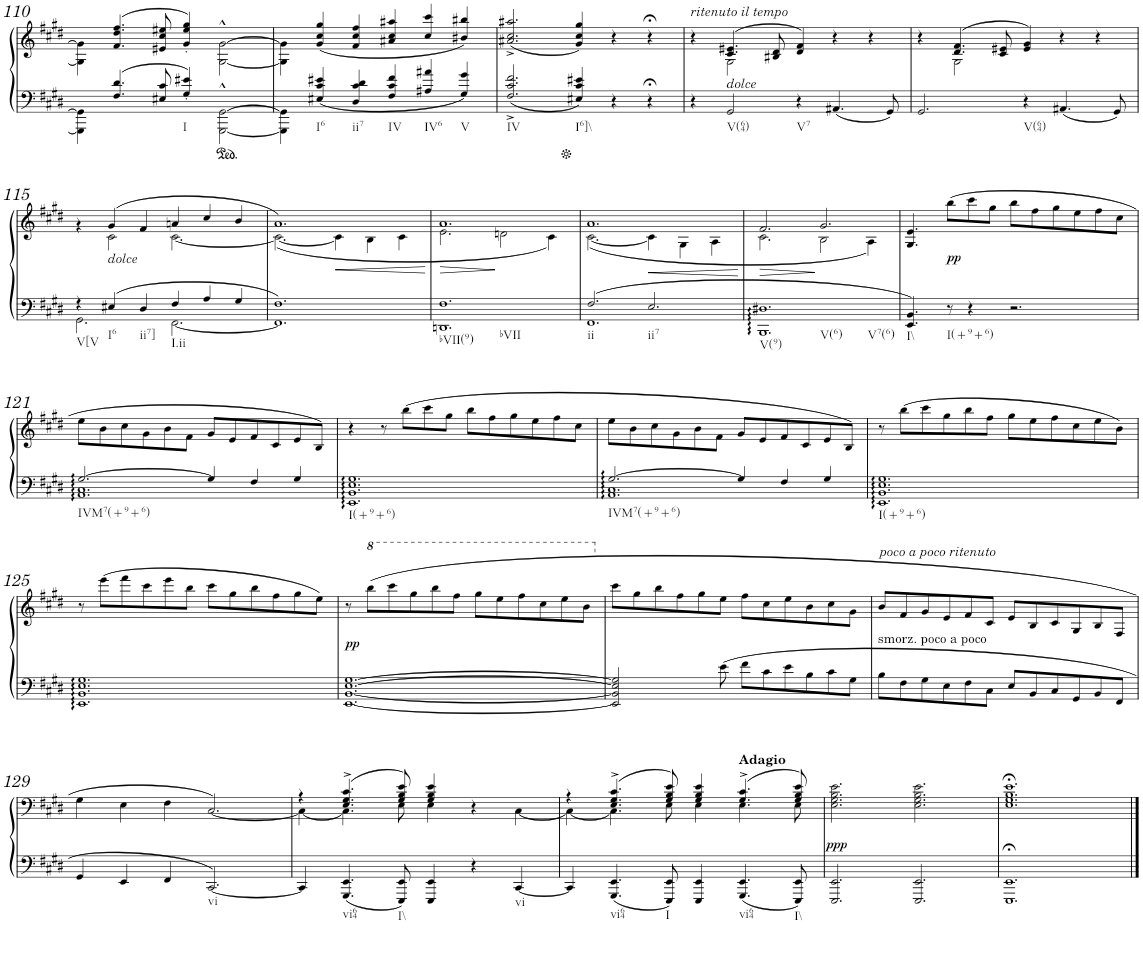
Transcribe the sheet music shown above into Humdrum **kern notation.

**kern	**kern	**dynam
*part1	*part1	*part1
*staff2	*staff1	*staff1/2
*I"Piano	*	*
*I'Pno.	*	*
!!LO:PB:g=z
*clefG2	*clefG2	*
*k[f#c#g#d#]	*k[f#c#g#d#]	*
*M6/4	*M6/4	*
=110	=110	=110
4GGG#\] 4GG#\]	4G#\] 4g#\]	.
4.F#/ 4.d#/	(>4.f#/ 4.dd#/ 4.ff#/	.
8E#X/ 8c#/	8e#X/ 8cc#/ 8ee#X/	.
!LO:TX:b:t=I	!	!
4G#/' 4e#X/'	4g#/' 4ee#/' 4gg#/')	.
[2GGG#\^^ [2GG#\^^	[2G#\^^ [2g#\^^	.
=111	=111	=111
4GGG#\] 4GG#\]	4G#\] 4g#\]	.
!LO:TX:b:t=I6	!	!
4E#X/ 4c#/ 4e#X/	(4g#/ 4cc#/ 4gg#/	.
!LO:TX:b:t=ii7	!	!
4D#/ 4c#/ 4d#/	4f#/ 4cc#/ 4ff#/	.
!LO:TX:b:t=IV	!	!
4F#/ 4c#/ 4f#/	4a#X/ 4cc#/ 4aa#X/	.
!LO:TX:b:t=IV6	!	!
4A#X/ 4a#X/	4cc#/ 4ccc#/	.
!LO:TX:b:t=V	!	!
4G#/ 4g#/	4b#X/ 4bb#X/)	.
=112	=112	=112
!LO:TX:b:t=IV	!	!
2.F#/^ 2.c#/^ 2.f#/^	(2.a#X/^ 2.cc#/^ 2.aa#X/^	.
!LO:TX:b:t=I6]\\	!	!
4E#X/ 4c#/ 4e#X/	4g#/ 4cc#/ 4gg#/)	.
4r	4r	.
4r;<	4r;<	.
=113	=113	=113
*	*^	*
!	!LO:TX:a:i:t=ritenuto il tempo	!	!
4r	4r	4ryy	.
!	!LO:TX:b:i:t=dolce	!	!
!LO:TX:b:t=V(64)	!	!	!
2GG#/	(4.c#/ 4.e#X/	2G#\	.
.	8B#X/ 8d#/	.	.
!LO:TX:b:t=V7	!	!	!
4r	4d#/ 4f#/)	2.ryy	.
4.AA#X/	4r	.	.
.	4r	.	.
8GG#/	.	.	.
=114	=114	=114	=114
2.GG#/	4r	4ryy	.
.	(4.d#/ 4.f#/	2G#\	.
.	8c#/ 8e#X/	.	.
!LO:TX:b:t=V(64)	!	!	!
4r	4e#/ 4g#/)	2.ryy	.
4.AA#X/	4r	.	.
.	4r	.	.
8GG#/	.	.	.
!!LO:LB:g=z	!!
=115	=115	=115	=115
*^	*	*	*
!LO:TX:b:t=V[V	!	!	!	!
4r	2.GG#\	4ryy	4r	.
!	!	!LO:TX:b:i:t=dolce	!	!
!LO:TX:b:t=I6	!	!	!	!
4E#X/	.	(4g#/	2c#\	.
!LO:TX:b:t=ii7]	!	!	!	!
4D#/	.	4f#/	.	.
!LO:TX:b:t=I.ii	!	!	!	!
4F#/	[2.FF#\	4an/	[2.c#\	.
4A/	.	4cc#/	.	.
4G#/	.	4b/	.	.
=116	=116	=116	=116	=116
1.F#	1.FF#]	1.a)	(2.c#\_	.
!	!	!	!	!LO:HP:b
.	.	.	4c#\]	<
.	.	.	4B\	.
.	.	.	4c#\	.
*v	*v	*	*	*
=117	=117	=117	=117
!LO:TX:b:t=bVII(9)	!	!	!
!LO:TX:b:t=bVII	!	!	!
!	!	!	!LO:HP:b
1.DDn 1.F#	1.a	2.e\	>
.	.	2dn\	[
.	.	4c#\)	.
=118	=118	=118	=118
*^	*	*	*
!LO:TX:b:t=ii	!	!	!	!
2.F#/	1.FF#	1.a	([2.c#\	.
!LO:TX:b:t=ii7	!	!	!	!
!	!	!	!	!LO:HP:b
2.E/	.	.	4c#\]	<
.	.	.	4G#\	.
.	.	.	4A\	.
*v	*v	*	*	*
*	*v	*v	*
.	.	]
=119	=119	=119
*	*^	*
!LO:TX:b:t=V(9)	!	!	!
!LO:TX:b:t=V(6)	!	!	!
!LO:TX:b:t=V7(6)	!	!	!
1.BBB 1.D#X	2.f#/	2.c#\	.
.	2.g#/	2B\	[
.	.	4A\)	.
=120	=120	=120	=120
*^	*	*	*
!LO:TX:b:t=I\\	!	!	!	!
4.EE/ 4.BB/	1.ryy	4.G#/ 4.e/	4.ryy	.
!LO:TX:b:t=I(+9+6)	!	!	!	!
!	!	!	!	!LO:DY:b
8r	.	(>8bb\L	8ryy	pp
4r	.	8ccc#\	1ryy	.
.	.	8gg#\J	.	.
2.r	.	8bb\L	.	.
.	.	8ff#\	.	.
.	.	8gg#\	.	.
.	.	8ee\	.	.
.	.	8ff#\	.	.
.	.	8cc#\J	.	.
!!LO:LB:g=z	!!
=121	=121	=121	=121	=121
!LO:TX:b:t=IVM7(+9+6)	!	!	!	!
[2.G#/	1.AA 1.C#	8ee\L	1.ryy	.
.	.	8b\	.	.
.	.	8cc#\	.	.
.	.	8g#\	.	.
.	.	8b\	.	.
.	.	8f#\J	.	.
4G#/]	.	8g#/L	.	.
.	.	8e/	.	.
4F#/	.	8f#/	.	.
.	.	8c#/	.	.
4G#/	.	8e/	.	.
.	.	8B/J)	.	.
*v	*v	*	*	*
*	*v	*v	*
=122	=122	=122
!LO:TX:b:t=I(+9+6)	!	!
1.EE 1.BB 1.E 1.G#	4r	.
.	8r	.
.	(8bb\L	.
.	8ccc#\	.
.	8gg#\J	.
.	8bb\L	.
.	8ff#\	.
.	8gg#\	.
.	8ee\	.
.	8ff#\	.
.	8cc#\J	.
=123	=123	=123
*^	*	*
!LO:TX:b:t=IVM7(+9+6)	!	!	!
[2.G#/	1.AA 1.C#	8ee\L	.
.	.	8b\	.
.	.	8cc#\	.
.	.	8g#\	.
.	.	8b\	.
.	.	8f#\J	.
4G#/]	.	8g#/L	.
.	.	8e/	.
4F#/	.	8f#/	.
.	.	8c#/	.
4G#/	.	8e/	.
.	.	8B/J)	.
*v	*v	*	*
=124	=124	=124
!LO:TX:b:t=I(+9+6)	!	!
1.EE 1.BB 1.E 1.G#	8r	.
.	(8bb\L	.
.	8ccc#\	.
.	8gg#\	.
.	8bb\	.
.	8ff#\J	.
.	8gg#\L	.
.	8ee\	.
.	8ff#\	.
.	8cc#\	.
.	8ee\	.
.	8b\J)	.
!!LO:LB:g=z
=125	=125	=125
1.EE 1.BB 1.E 1.G#	8r	.
.	(8eee\L	.
.	8fff#\	.
.	8ccc#\	.
.	8eee\	.
.	8bb\J	.
.	8ccc#\L	.
.	8gg#\	.
.	8bb\	.
.	8ff#\	.
.	8gg#\	.
.	8ee\J)	.
=126	=126	=126
!	!	!LO:DY:b
[1.EE [1.BB [1.E [1.G#	8r	pp
*	*8va	*
.	(8bbb\L	.
.	8cccc#\	.
.	8ggg#\	.
.	8bbb\	.
.	8fff#\J	.
.	8ggg#\L	.
.	8eee\	.
.	8fff#\	.
.	8ccc#\	.
.	8eee\	.
.	8bb\J	.
=127	=127	=127
*	*X8va	*
2EE/] 2BB/] 2E/] 2G#/]	8ccc#\L	.
.	8gg#\	.
.	8bb\	.
.	8ff#\	.
8ryy	8gg#\	.
8e\	8ee\J	.
8f#\L	8ff#\L	.
8c#\	8cc#\	.
8e\	8ee\	.
8B\	8b\	.
8c#\	8cc#\	.
8G#\J	8g#\J	.
=128	=128	=128
!	!LO:TX:a:i:t=poco a poco ritenuto	!
!	!LO:TX:b:t=smorz. poco a poco	!
8B\L	8b/L	.
8F#\	8f#/	.
8G#\	8g#/	.
8E\	8e/	.
8F#\	8f#/	.
8C#\J	8c#/J	.
8E/L	8e/L	.
8BB/	8B/	.
8C#/	8c#/	.
8GG#/	8G#/	.
8BB/	8B/	.
8FF#/J	8F#/J	.
!!LO:LB:g=z
=129	=129	=129
4GG#/	4G#\	.
4EE/	4E\	.
4FF#/	4F#\	.
!LO:TX:b:t=vi	!	!
[2.CC#/	[2.C#/)	.
=130	=130	=130
*	*^	*
4CC#/]	4r	4C#\_	.
!LO:TX:b:t=vi64	!	!	!
4.GGG#/ 4.EE/	(4.E/^ 4.G#/^ 4.c#/^	4.C#\]	.
!LO:TX:b:t=I\\	!	!	!
8EEE/ 8EE/	8G#/ 8B/ 8e/)	8E\	.
4EEE/ 4EE/	4G#/ 4B/ 4e/	4E\	.
4r	4r	2ryy	.
!LO:TX:b:t=vi	!	!	!
[4CC#/	[4C#\	.	.
=131	=131	=131	=131
4CC#/]	4r	4C#\_	.
!LO:TX:b:t=vi64	!	!	!
4.GGG#/ 4.EE/	(4.E/^ 4.G#/^ 4.c#/^	4.C#\]	.
!LO:TX:b:t=I	!	!	!
8EEE/ 8EE/	8G#/ 8B/ 8e/)	8E\	.
4EEE/ 4EE/	4G#/ 4B/ 4e/	4E\	.
!	!LO:TX:a:B:t=Adagio	!	!
!LO:TX:b:t=vi64	!	!	!
4.GGG#/ 4.EE/	(4.G#/^ 4.c#/^	4.E\	.
!LO:TX:b:t=I\\	!	!	!
8EEE/ 8EE/	8G#/ 8B/ 8e/)	8E\	.
=132	=132	=132	=132
!	!	!	!LO:DY:b
*	*v	*v	*
2.EEE/ 2.EE/	2.E\ 2.G#\ 2.B\ 2.e\	ppp
2.EEE/ 2.EE/	2.E\ 2.G#\ 2.B\ 2.e\	.
=133	=133	=133
1.EEE;< 1.EE;<	1.E;< 1.G#;< 1.B;< 1.e;<	.
==	==	==
*-	*-	*-
